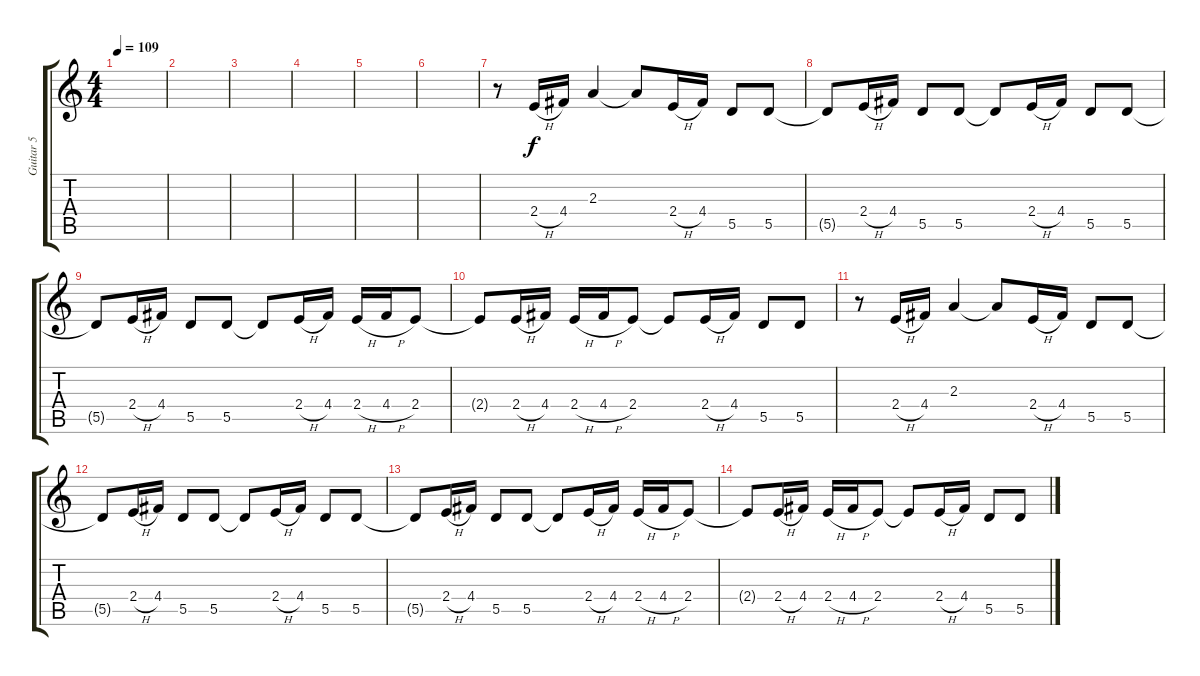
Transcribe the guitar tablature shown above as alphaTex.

\track ("Guitar 5" "Guitar 5") {instrument distortionguitar}
\staff {score tabs}
\tuning (E4 B3 G3 D3 A2 D2) {hide}
\ts (4 4)
\tempo 109
\clef g2
\ks c
|
|
|
|
|
|
r.8 2.4{h}.16 4.4.16 2.3.4 2.3{t}.8 2.4{h}.16 4.4.16 5.5.8 5.5.8 |
5.5{t}.8 2.4{h}.16 4.4.16 5.5.8 5.5.8 5.5{t}.8 2.4{h}.16 4.4.16 5.5.8 5.5.8 |
5.5{t}.8 2.4{h}.16 4.4.16 5.5.8 5.5.8 5.5{t}.8 2.4{h}.16 4.4.16 2.4{h}.16 4.4{h}.16 2.4.8 |
2.4{t}.8 2.4{h}.16 4.4.16 2.4{h}.16 4.4{h}.16 2.4.8 2.4{t}.8 2.4{h}.16 4.4.16 5.5.8 5.5.8 |
r.8 2.4{h}.16 4.4.16 2.3.4 2.3{t}.8 2.4{h}.16 4.4.16 5.5.8 5.5.8 |
5.5{t}.8 2.4{h}.16 4.4.16 5.5.8 5.5.8 5.5{t}.8 2.4{h}.16 4.4.16 5.5.8 5.5.8 |
5.5{t}.8 2.4{h}.16 4.4.16 5.5.8 5.5.8 5.5{t}.8 2.4{h}.16 4.4.16 2.4{h}.16 4.4{h}.16 2.4.8 |
2.4{t}.8 2.4{h}.16 4.4.16 2.4{h}.16 4.4{h}.16 2.4.8 2.4{t}.8 2.4{h}.16 4.4.16 5.5.8 5.5.8
